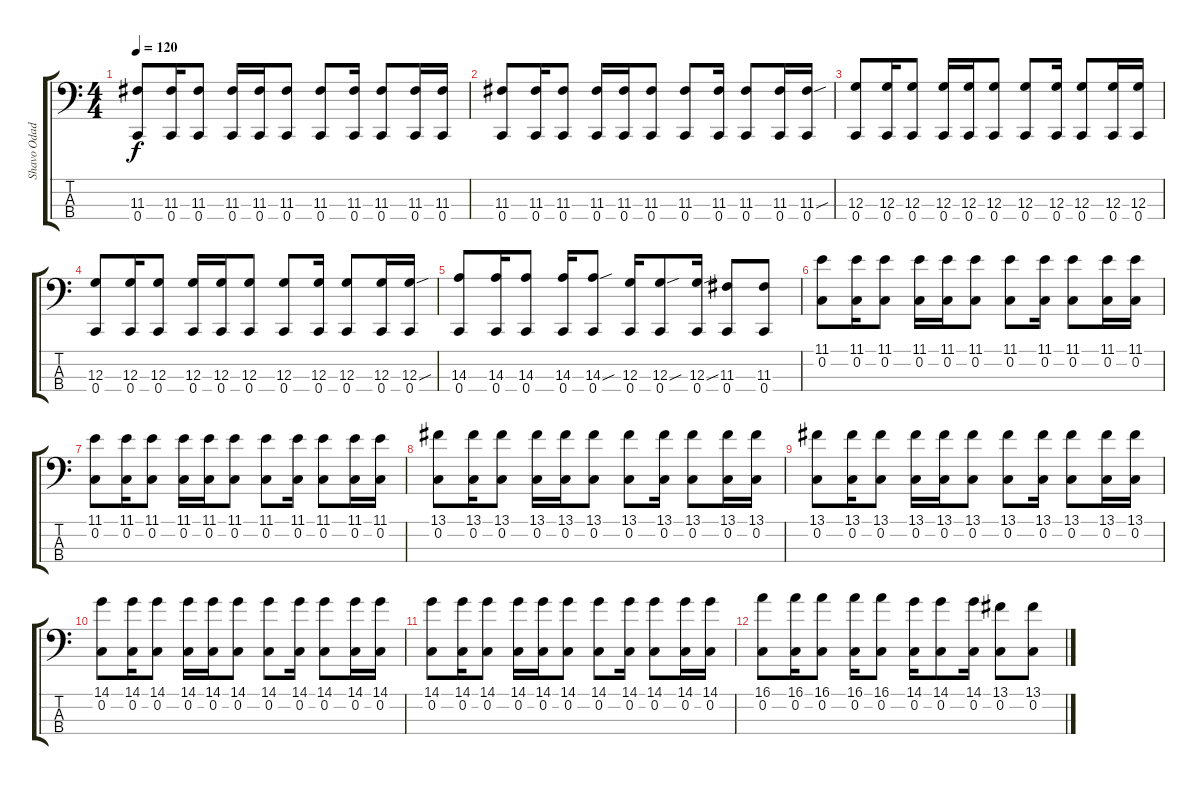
\track ("Shavo Odadjian" "Shavo Odad") {instrument electricbassfinger}
\staff {score tabs}
\tuning (F2 C2 G1 C1) {hide}
\ts (4 4)
\tempo 120
\clef f4
\ks c
(11.3 0.4).8{dy f} (11.3 0.4).16 (11.3 0.4).8 (11.3 0.4).16 (11.3 0.4).16 (11.3 0.4).8 (11.3 0.4).8 (11.3 0.4).16 (11.3 0.4).8 (11.3 0.4).16 (11.3 0.4).16 |
(11.3 0.4).8 (11.3 0.4).16 (11.3 0.4).8 (11.3 0.4).16 (11.3 0.4).16 (11.3 0.4).8 (11.3 0.4).8 (11.3 0.4).16 (11.3 0.4).8 (11.3 0.4).16 (11.3{sou} 0.4).16 |
(12.3 0.4).8 (12.3 0.4).16 (12.3 0.4).8 (12.3 0.4).16 (12.3 0.4).16 (12.3 0.4).8 (12.3 0.4).8 (12.3 0.4).16 (12.3 0.4).8 (12.3 0.4).16 (12.3 0.4).16 |
(12.3 0.4).8 (12.3 0.4).16 (12.3 0.4).8 (12.3 0.4).16 (12.3 0.4).16 (12.3 0.4).8 (12.3 0.4).8 (12.3 0.4).16 (12.3 0.4).8 (12.3 0.4).16 (12.3{sou} 0.4).16 |
(14.3 0.4).8 (14.3 0.4).16 (14.3 0.4).8 (14.3 0.4).16 (14.3{sou} 0.4).8 (12.3 0.4).16 (12.3{sou} 0.4).8 (12.3{sou} 0.4).16 (11.3 0.4).8 (11.3 0.4).8 |
(11.1 0.2).8 (11.1 0.2).16 (11.1 0.2).8 (11.1 0.2).16 (11.1 0.2).16 (11.1 0.2).8 (11.1 0.2).8 (11.1 0.2).16 (11.1 0.2).8 (11.1 0.2).16 (11.1 0.2).16 |
(11.1 0.2).8 (11.1 0.2).16 (11.1 0.2).8 (11.1 0.2).16 (11.1 0.2).16 (11.1 0.2).8 (11.1 0.2).8 (11.1 0.2).16 (11.1 0.2).8 (11.1 0.2).16 (11.1 0.2).16 |
(13.1 0.2).8 (13.1 0.2).16 (13.1 0.2).8 (13.1 0.2).16 (13.1 0.2).16 (13.1 0.2).8 (13.1 0.2).8 (13.1 0.2).16 (13.1 0.2).8 (13.1 0.2).16 (13.1 0.2).16 |
(13.1 0.2).8 (13.1 0.2).16 (13.1 0.2).8 (13.1 0.2).16 (13.1 0.2).16 (13.1 0.2).8 (13.1 0.2).8 (13.1 0.2).16 (13.1 0.2).8 (13.1 0.2).16 (13.1 0.2).16 |
(14.1 0.2).8 (14.1 0.2).16 (14.1 0.2).8 (14.1 0.2).16 (14.1 0.2).16 (14.1 0.2).8 (14.1 0.2).8 (14.1 0.2).16 (14.1 0.2).8 (14.1 0.2).16 (14.1 0.2).16 |
(14.1 0.2).8 (14.1 0.2).16 (14.1 0.2).8 (14.1 0.2).16 (14.1 0.2).16 (14.1 0.2).8 (14.1 0.2).8 (14.1 0.2).16 (14.1 0.2).8 (14.1 0.2).16 (14.1 0.2).16 |
(16.1 0.2).8 (16.1 0.2).16 (16.1 0.2).8 (16.1 0.2).16 (16.1 0.2).8 (14.1 0.2).16 (14.1 0.2).8 (14.1 0.2).16 (13.1 0.2).8 (13.1 0.2).8
